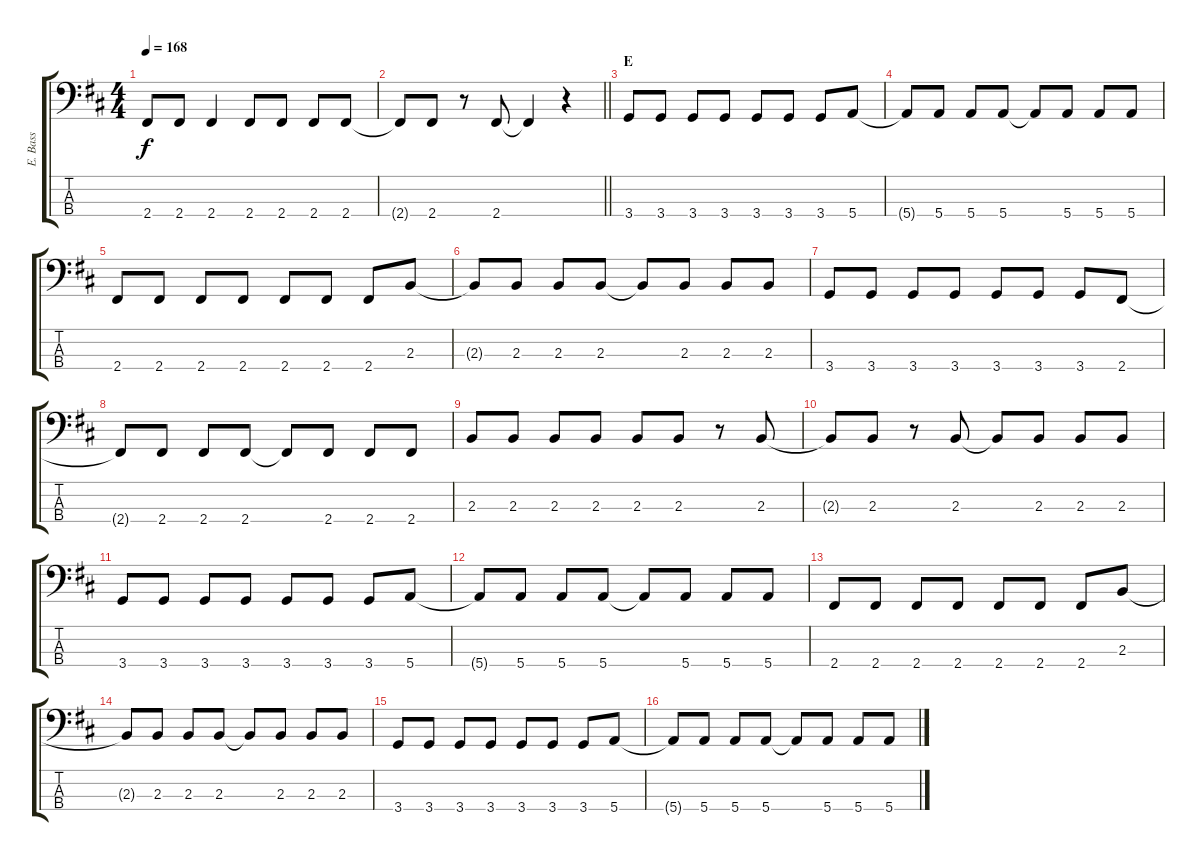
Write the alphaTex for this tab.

\track ("E. Bass" "E. Bass") {instrument electricbasspick}
\staff {score tabs}
\tuning (G2 D2 A1 E1) {hide}
\ts (4 4)
\tempo 168
\clef f4
\ks d
2.4.8{dy f} 2.4.8 2.4.4 2.4.8 2.4.8 2.4.8 2.4.8 |
\barLineRight lightlight
2.4{t}.8 2.4.8 r.8 2.4.8 2.4{t}.4 r.4 |
\section ("" "E")
3.4.8 3.4.8 3.4.8 3.4.8 3.4.8 3.4.8 3.4.8 5.4.8 |
5.4{t}.8 5.4.8 5.4.8 5.4.8 5.4{t}.8 5.4.8 5.4.8 5.4.8 |
2.4.8 2.4.8 2.4.8 2.4.8 2.4.8 2.4.8 2.4.8 2.3.8 |
2.3{t}.8 2.3.8 2.3.8 2.3.8 2.3{t}.8 2.3.8 2.3.8 2.3.8 |
3.4.8 3.4.8 3.4.8 3.4.8 3.4.8 3.4.8 3.4.8 2.4.8 |
2.4{t}.8 2.4.8 2.4.8 2.4.8 2.4{t}.8 2.4.8 2.4.8 2.4.8 |
2.3.8 2.3.8 2.3.8 2.3.8 2.3.8 2.3.8 r.8 2.3.8 |
2.3{t}.8 2.3.8 r.8 2.3.8 2.3{t}.8 2.3.8 2.3.8 2.3.8 |
3.4.8 3.4.8 3.4.8 3.4.8 3.4.8 3.4.8 3.4.8 5.4.8 |
5.4{t}.8 5.4.8 5.4.8 5.4.8 5.4{t}.8 5.4.8 5.4.8 5.4.8 |
2.4.8 2.4.8 2.4.8 2.4.8 2.4.8 2.4.8 2.4.8 2.3.8 |
2.3{t}.8 2.3.8 2.3.8 2.3.8 2.3{t}.8 2.3.8 2.3.8 2.3.8 |
3.4.8 3.4.8 3.4.8 3.4.8 3.4.8 3.4.8 3.4.8 5.4.8 |
5.4{t}.8 5.4.8 5.4.8 5.4.8 5.4{t}.8 5.4.8 5.4.8 5.4.8
